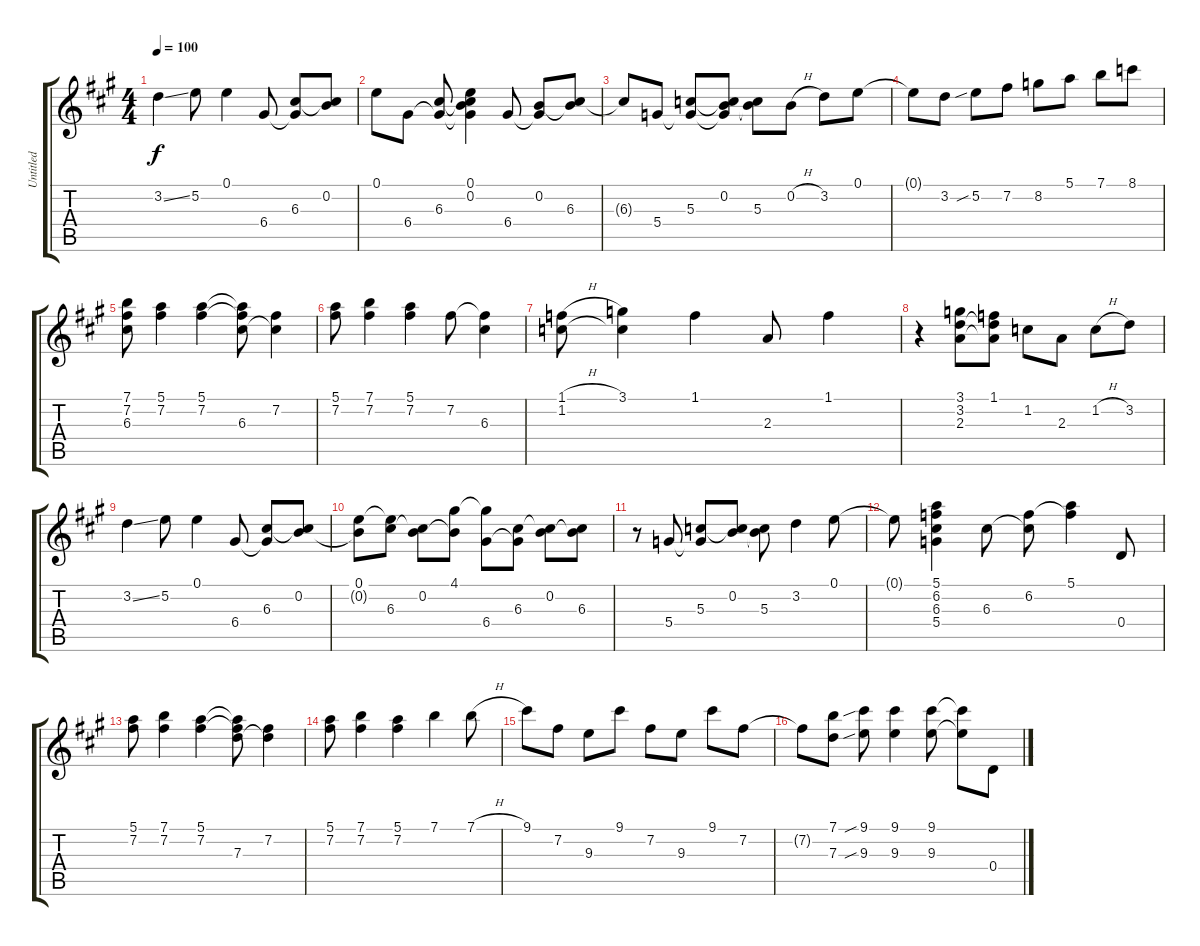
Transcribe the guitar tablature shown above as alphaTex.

\track ("Untitled" "Untitled") {instrument acousticguitarsteel}
\staff {score tabs}
\tuning (E4 B3 G3 D3 A2 E2) {hide}
\ts (4 4)
\tempo 100
\clef g2
\ks a
3.2{ss}.4{dy f} 5.2.8 0.1.4 6.4.8 (6.3 6.4{t}).8 (0.2 6.3{t}).8 |
0.1.8 6.4.8 (6.3 6.4{t}).8 (0.1 0.2 6.3{t} 6.4{t}).4 6.4.8 (0.2 6.4{t}).8 (0.2{t} 6.3).8 |
6.3{t}.8 5.4.8 (5.3 5.4{t}).8 (0.2 5.3{t} 5.4{t}).8 (0.2{t} 5.3).8 0.2{h}.8 3.2.8 0.1.8 |
0.1{t}.8 3.2.8 5.2{sib}.8 7.2.8 8.2.8 5.1.8 7.1.8 8.1.8 |
(7.1 7.2 6.3).8 (5.1 7.2).4 (5.1 7.2).4 (5.1{t} 7.2{t} 6.3).8 (7.2 6.3{t}).4 |
(5.1 7.2).8 (7.1 7.2).4 (5.1 7.2).4 7.2.8 (7.2{t} 6.3).4 |
(1.1{h} 1.2).8 (3.1 1.2{t}).4 1.1.4 2.3.8 1.1.4 |
r.4 (3.1 3.2 2.3).8 (1.1 3.2{t} 2.3{t}).8 1.2.8 2.3.8 1.2{h}.8 3.2.8 |
3.2{ss}.4 5.2.8 0.1.4 6.4.8 (6.3 6.4{t}).8 (0.2 6.3{t}).8 |
(0.1 0.2{t}).8 (0.1{t} 6.3).8 (0.2 6.3{t}).8 (4.1 0.2{t}).8 (4.1{t} 6.4).8 (6.3 6.4{t}).8 (0.2 6.3{t}).8 (0.2{t} 6.3).8 |
r.8 5.4.8 (5.3 5.4{t}).8 (0.2 5.3{t}).8 (0.2{t} 5.3).8 3.2.4 0.1.8 |
0.1{t}.8 (5.1 6.2 6.3 5.4).4 6.3.8 (6.2 6.3{t}).8 (5.1 6.2{t}).4 0.4.8 |
(5.1 7.2).8 (7.1 7.2).4 (5.1 7.2).4 (5.1{t} 7.2{t} 7.3).8 (7.2 7.3{t}).4 |
(5.1 7.2).8 (7.1 7.2).4 (5.1 7.2).4 7.1.4 7.1{h}.8 |
9.1.8 7.2.8 9.3.8 9.1.8 7.2.8 9.3.8 9.1.8 7.2.8 |
7.2{t}.8 (7.1 7.3).8 (9.1{sib} 9.3{sib}).8 (9.1 9.3).4 (9.1 9.3).8 (9.1{t} 9.3{t}).8 0.4.8
